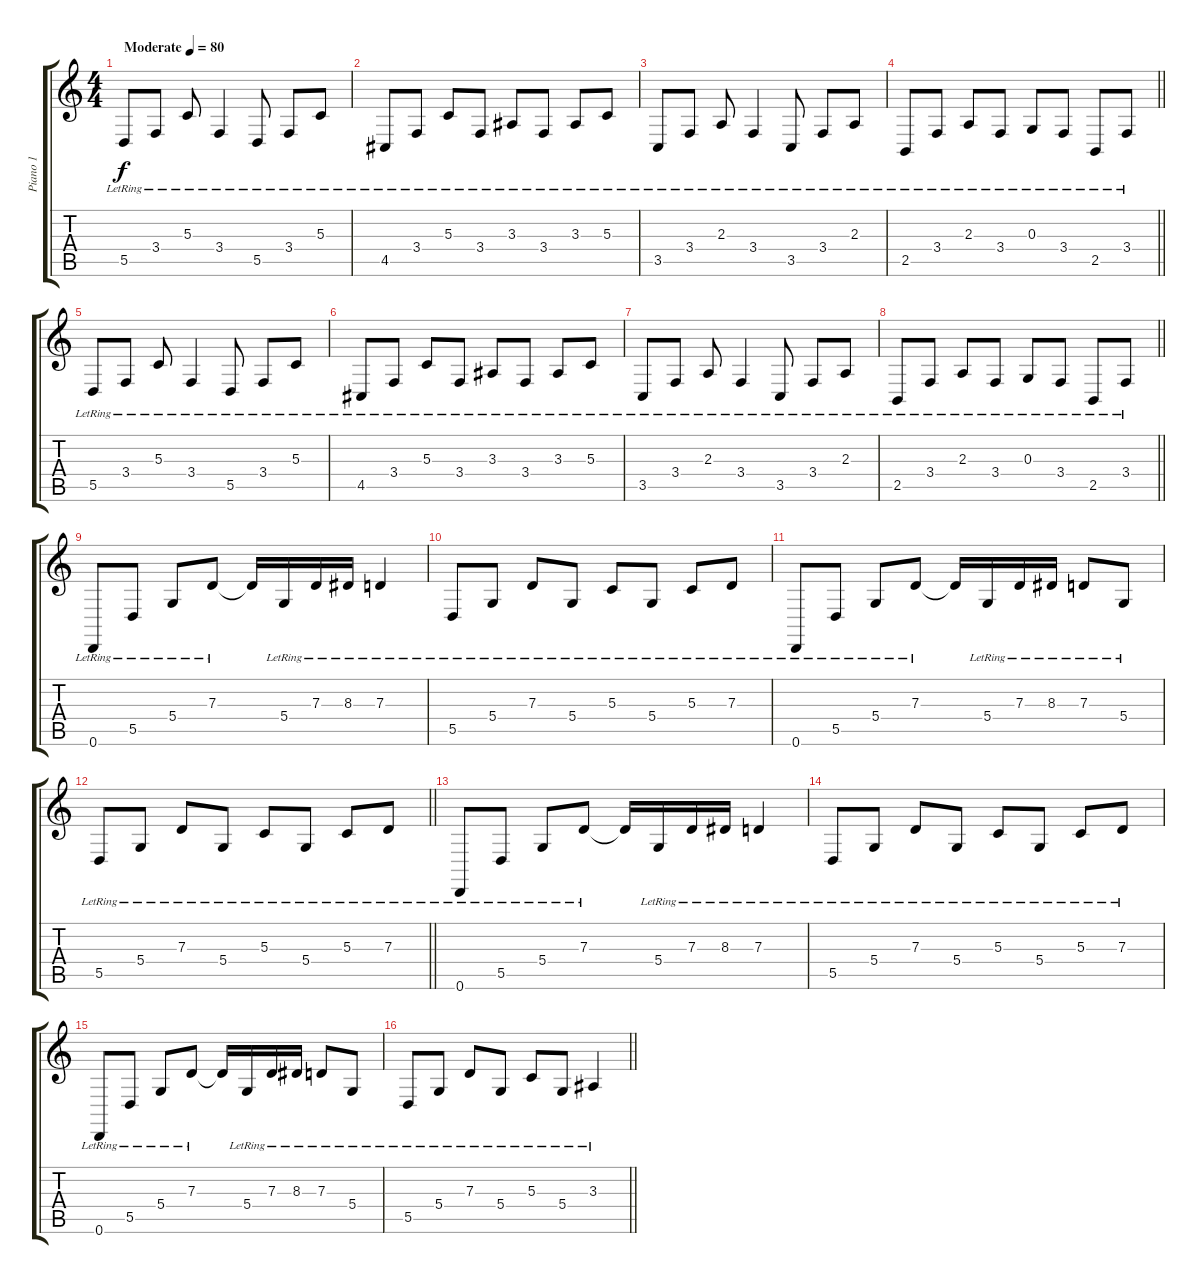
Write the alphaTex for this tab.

\track ("Piano 1" "Piano 1") {instrument acousticgrandpiano}
\staff {score tabs}
\tuning (E4 B3 G3 D3 A2 D2) {hide}
\ts (4 4)
\tempo (80 "Moderate")
\clef g2
\ks c
5.5{lr}.8{dy f instrument acousticgrandpiano} 3.4{lr}.8 5.3{lr}.8 3.4{lr}.4 5.5{lr}.8 3.4{lr}.8 5.3{lr}.8 |
4.5{lr}.8 3.4{lr}.8 5.3{lr}.8 3.4{lr}.8 3.3{lr}.8 3.4{lr}.8 3.3{lr}.8 5.3{lr}.8 |
3.5{lr}.8 3.4{lr}.8 2.3{lr}.8 3.4{lr}.4 3.5{lr}.8 3.4{lr}.8 2.3{lr}.8 |
\barLineRight lightlight
2.5{lr}.8 3.4{lr}.8 2.3{lr}.8 3.4{lr}.8 0.3{lr}.8 3.4{lr}.8 2.5{lr}.8 3.4{lr}.8 |
5.5{lr}.8 3.4{lr}.8 5.3{lr}.8 3.4{lr}.4 5.5{lr}.8 3.4{lr}.8 5.3{lr}.8 |
4.5{lr}.8 3.4{lr}.8 5.3{lr}.8 3.4{lr}.8 3.3{lr}.8 3.4{lr}.8 3.3{lr}.8 5.3{lr}.8 |
3.5{lr}.8 3.4{lr}.8 2.3{lr}.8 3.4{lr}.4 3.5{lr}.8 3.4{lr}.8 2.3{lr}.8 |
\barLineRight lightlight
2.5{lr}.8 3.4{lr}.8 2.3{lr}.8 3.4{lr}.8 0.3{lr}.8 3.4{lr}.8 2.5{lr}.8 3.4{lr}.8 |
0.6{lr}.8 5.5{lr}.8 5.4{lr}.8 7.3{lr}.8 7.3{t}.16 5.4{lr}.16 7.3{lr}.16 8.3{lr}.16 7.3{lr}.4 |
5.5{lr}.8 5.4{lr}.8 7.3{lr}.8 5.4{lr}.8 5.3{lr}.8 5.4{lr}.8 5.3{lr}.8 7.3{lr}.8 |
0.6{lr}.8 5.5{lr}.8 5.4{lr}.8 7.3{lr}.8 7.3{t}.16 5.4{lr}.16 7.3{lr}.16 8.3{lr}.16 7.3{lr}.8 5.4{lr}.8 |
\barLineRight lightlight
5.5{lr}.8 5.4{lr}.8 7.3{lr}.8 5.4{lr}.8 5.3{lr}.8 5.4{lr}.8 5.3{lr}.8 7.3{lr}.8 |
0.6{lr}.8 5.5{lr}.8 5.4{lr}.8 7.3{lr}.8 7.3{t}.16 5.4{lr}.16 7.3{lr}.16 8.3{lr}.16 7.3{lr}.4 |
5.5{lr}.8 5.4{lr}.8 7.3{lr}.8 5.4{lr}.8 5.3{lr}.8 5.4{lr}.8 5.3{lr}.8 7.3{lr}.8 |
0.6{lr}.8 5.5{lr}.8 5.4{lr}.8 7.3{lr}.8 7.3{t}.16 5.4{lr}.16 7.3{lr}.16 8.3{lr}.16 7.3{lr}.8 5.4{lr}.8 |
\barLineRight lightlight
5.5{lr}.8 5.4{lr}.8 7.3{lr}.8 5.4{lr}.8 5.3{lr}.8 5.4{lr}.8 3.3{lr}.4
